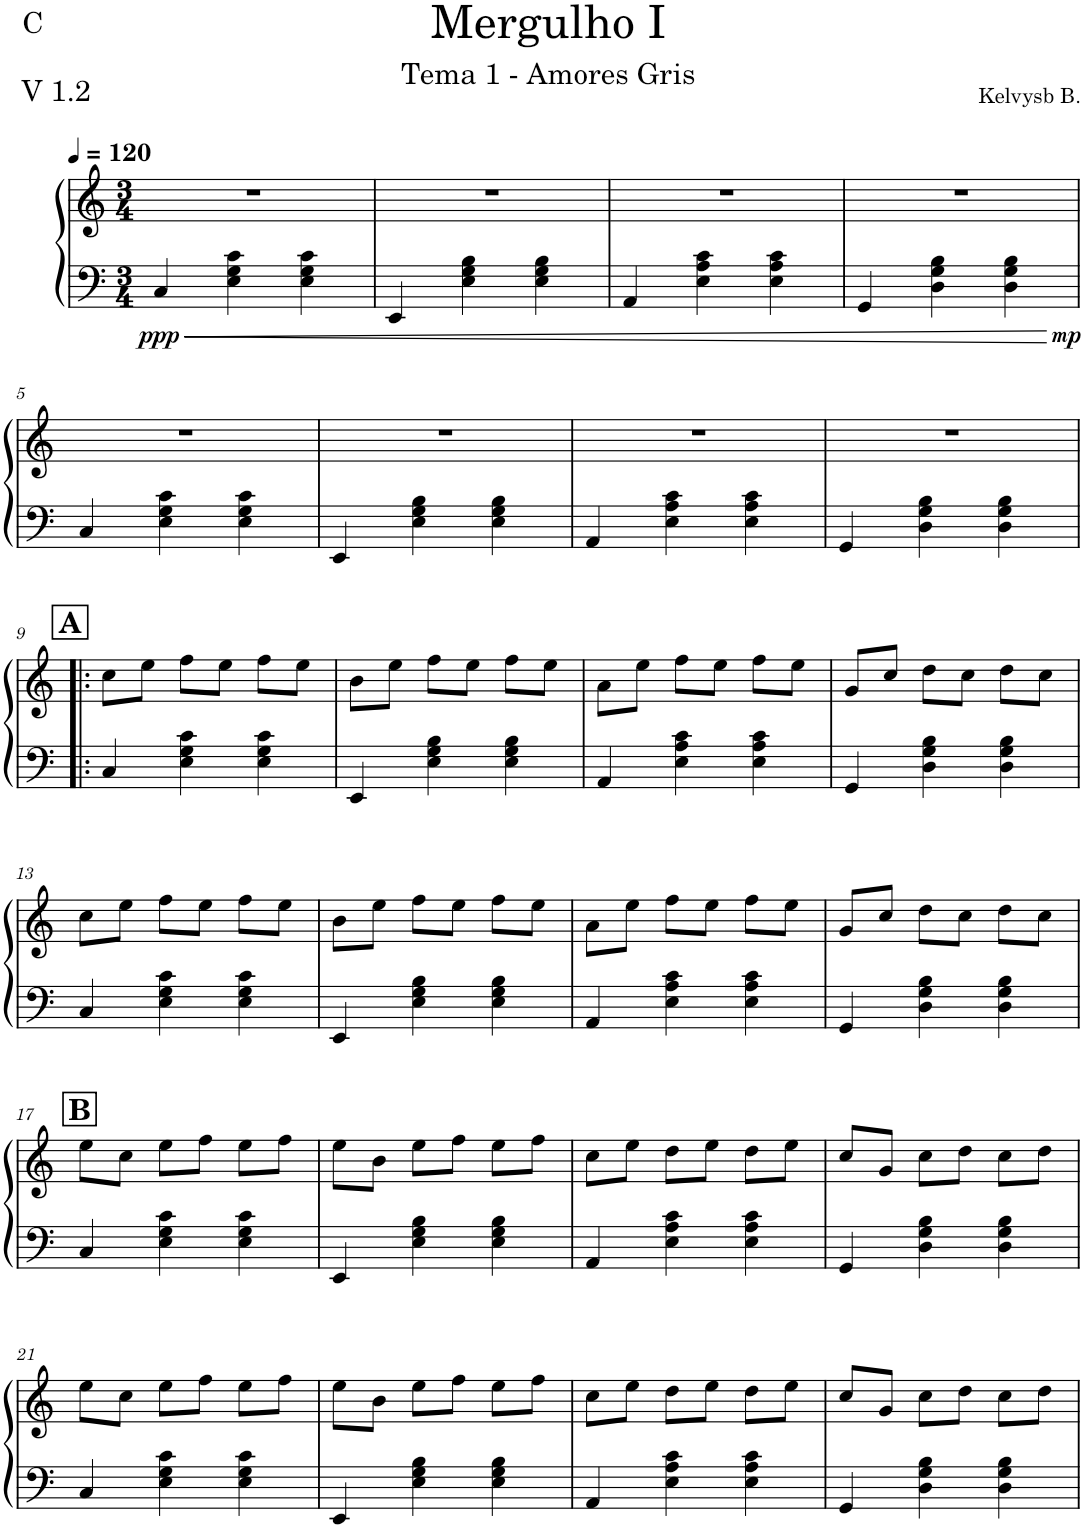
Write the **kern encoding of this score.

**kern	**kern	**dynam
*part1	*part1	*part1
*staff2	*staff1	*staff1/2
*I"Piano	*	*
*I'Pno	*	*
*clefF4	*clefG2	*
*k[]	*k[]	*
*M3/4	*M3/4	*
*MM120	*MM120	*
=1	=1	=1
!	!	!LO:DY:b=2
4C/	2.r	ppp
4E\ 4G\ 4c\	.	.
4E\ 4G\ 4c\	.	.
=2	=2	=2
4EE/	2.r	.
4E\ 4G\ 4B\	.	.
4E\ 4G\ 4B\	.	.
=3	=3	=3
4AA/	2.r	.
4E\ 4A\ 4c\	.	.
4E\ 4A\ 4c\	.	.
=4	=4	=4
4GG/	2.r	.
4D\ 4G\ 4B\	.	.
4D\ 4G\ 4B\	.	.
!!LO:LB:g=z
=5	=5	=5
4C/	2.r	.
4E\ 4G\ 4c\	.	.
4E\ 4G\ 4c\	.	.
=6	=6	=6
4EE/	2.r	.
4E\ 4G\ 4B\	.	.
4E\ 4G\ 4B\	.	.
=7	=7	=7
4AA/	2.r	.
4E\ 4A\ 4c\	.	.
4E\ 4A\ 4c\	.	.
=8	=8	=8
4GG/	2.r	.
4D\ 4G\ 4B\	.	.
4D\ 4G\ 4B\	.	.
!!LO:LB:g=z
!!LO:REH:place=s1:a:B:cj:fs=14:t=A
=9!|:	=9!|:	=9!|:
4C/	8cc\L	.
.	8ee\J	.
4E\ 4G\ 4c\	8ff\L	.
.	8ee\J	.
4E\ 4G\ 4c\	8ff\L	.
.	8ee\J	.
=10	=10	=10
4EE/	8b\L	.
.	8ee\J	.
4E\ 4G\ 4B\	8ff\L	.
.	8ee\J	.
4E\ 4G\ 4B\	8ff\L	.
.	8ee\J	.
=11	=11	=11
4AA/	8a\L	.
.	8ee\J	.
4E\ 4A\ 4c\	8ff\L	.
.	8ee\J	.
4E\ 4A\ 4c\	8ff\L	.
.	8ee\J	.
=12	=12	=12
4GG/	8g/L	.
.	8cc/J	.
4D\ 4G\ 4B\	8dd\L	.
.	8cc\J	.
4D\ 4G\ 4B\	8dd\L	.
.	8cc\J	.
!!LO:LB:g=z
=13	=13	=13
4C/	8cc\L	.
.	8ee\J	.
4E\ 4G\ 4c\	8ff\L	.
.	8ee\J	.
4E\ 4G\ 4c\	8ff\L	.
.	8ee\J	.
=14	=14	=14
4EE/	8b\L	.
.	8ee\J	.
4E\ 4G\ 4B\	8ff\L	.
.	8ee\J	.
4E\ 4G\ 4B\	8ff\L	.
.	8ee\J	.
=15	=15	=15
4AA/	8a\L	.
.	8ee\J	.
4E\ 4A\ 4c\	8ff\L	.
.	8ee\J	.
4E\ 4A\ 4c\	8ff\L	.
.	8ee\J	.
=16	=16	=16
4GG/	8g/L	.
.	8cc/J	.
4D\ 4G\ 4B\	8dd\L	.
.	8cc\J	.
4D\ 4G\ 4B\	8dd\L	.
.	8cc\J	.
!!LO:LB:g=z
!!LO:REH:place=s1:a:B:cj:fs=14:t=B
=17	=17	=17
4C/	8ee\L	.
.	8cc\J	.
4E\ 4G\ 4c\	8ee\L	.
.	8ff\J	.
4E\ 4G\ 4c\	8ee\L	.
.	8ff\J	.
=18	=18	=18
4EE/	8ee\L	.
.	8b\J	.
4E\ 4G\ 4B\	8ee\L	.
.	8ff\J	.
4E\ 4G\ 4B\	8ee\L	.
.	8ff\J	.
=19	=19	=19
4AA/	8cc\L	.
.	8ee\J	.
4E\ 4A\ 4c\	8dd\L	.
.	8ee\J	.
4E\ 4A\ 4c\	8dd\L	.
.	8ee\J	.
=20	=20	=20
4GG/	8cc/L	.
.	8g/J	.
4D\ 4G\ 4B\	8cc\L	.
.	8dd\J	.
4D\ 4G\ 4B\	8cc\L	.
.	8dd\J	.
!!LO:LB:g=z
=21	=21	=21
4C/	8ee\L	.
.	8cc\J	.
4E\ 4G\ 4c\	8ee\L	.
.	8ff\J	.
4E\ 4G\ 4c\	8ee\L	.
.	8ff\J	.
=22	=22	=22
4EE/	8ee\L	.
.	8b\J	.
4E\ 4G\ 4B\	8ee\L	.
.	8ff\J	.
4E\ 4G\ 4B\	8ee\L	.
.	8ff\J	.
=23	=23	=23
4AA/	8cc\L	.
.	8ee\J	.
4E\ 4A\ 4c\	8dd\L	.
.	8ee\J	.
4E\ 4A\ 4c\	8dd\L	.
.	8ee\J	.
=24	=24	=24
4GG/	8cc/L	.
.	8g/J	.
4D\ 4G\ 4B\	8cc\L	.
.	8dd\J	.
4D\ 4G\ 4B\	8cc\L	.
.	8dd\J	.
=	=	=
*-	*-	*-
